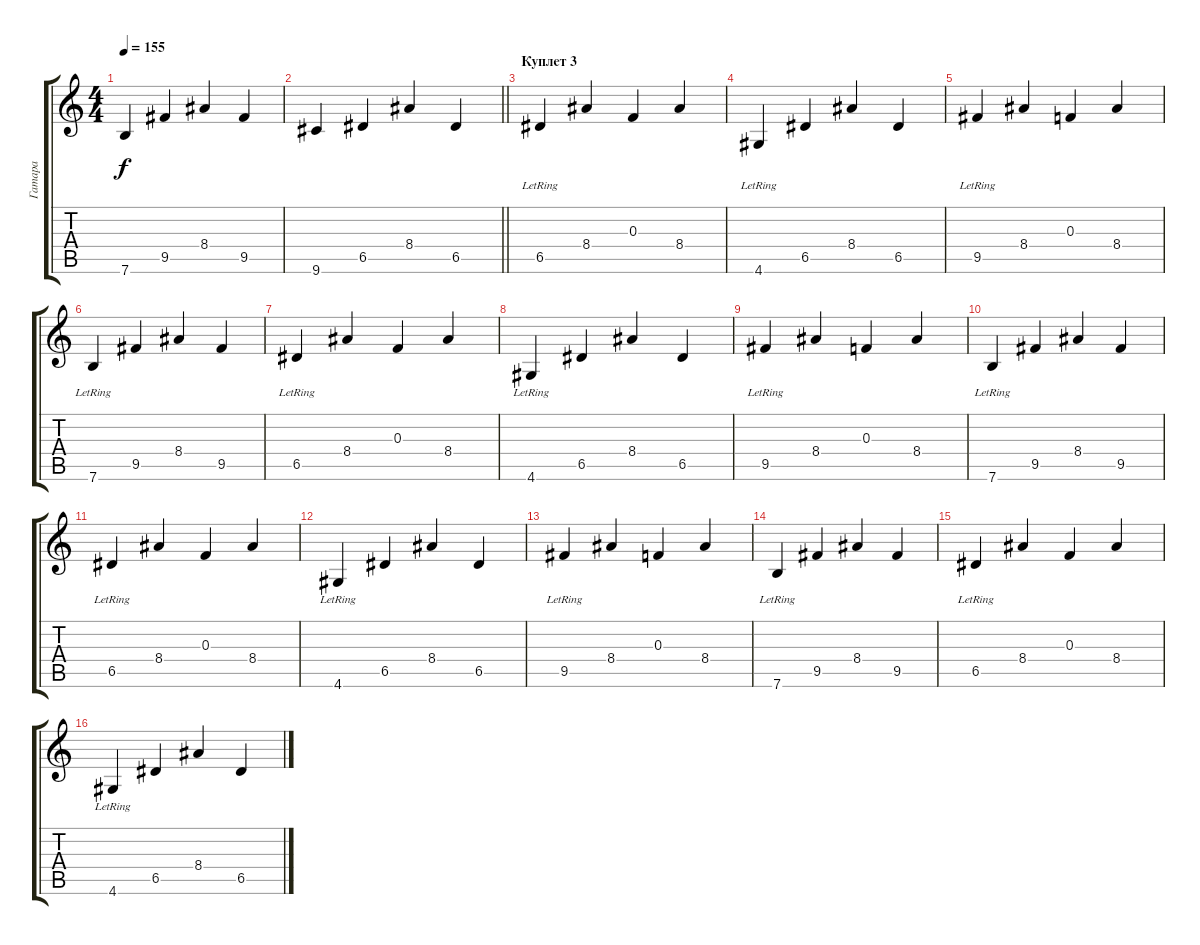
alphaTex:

\track ("Гатара" "Гатара") {instrument electricguitarclean}
\staff {score tabs}
\tuning (E4 B3 F3 D3 A2 E2) {hide}
\ts (4 4)
\tempo 155
\clef g2
\ks c
7.6.4{dy f} 9.5.4 8.4.4 9.5.4 |
\barLineRight lightlight
9.6.4 6.5.4 8.4.4 6.5.4 |
\section ("" "Куплет 3")
6.5{lr}.4{instrument electricguitarclean} 8.4.4 0.3.4 8.4.4 |
4.6{lr}.4 6.5.4 8.4.4 6.5.4 |
9.5{lr}.4 8.4.4 0.3.4 8.4.4 |
7.6{lr}.4 9.5.4 8.4.4 9.5.4 |
6.5{lr}.4 8.4.4 0.3.4 8.4.4 |
4.6{lr}.4 6.5.4 8.4.4 6.5.4 |
9.5{lr}.4 8.4.4 0.3.4 8.4.4 |
7.6{lr}.4 9.5.4 8.4.4 9.5.4 |
6.5{lr}.4 8.4.4 0.3.4 8.4.4 |
4.6{lr}.4 6.5.4 8.4.4 6.5.4 |
9.5{lr}.4 8.4.4 0.3.4 8.4.4 |
7.6{lr}.4 9.5.4 8.4.4 9.5.4 |
6.5{lr}.4 8.4.4 0.3.4 8.4.4 |
4.6{lr}.4 6.5.4 8.4.4 6.5.4
